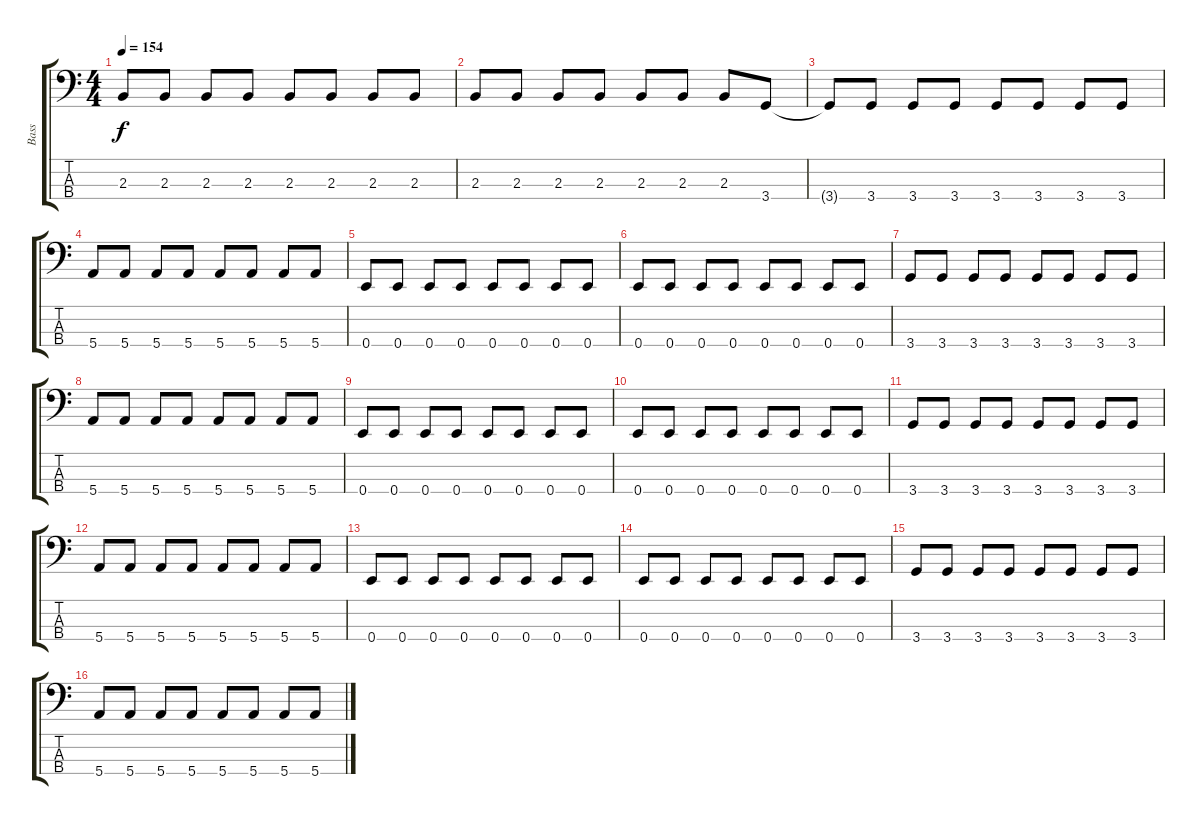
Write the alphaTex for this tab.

\track ("Bass" "Bass") {instrument electricbassfinger}
\staff {score tabs}
\tuning (G2 D2 A1 E1) {hide}
\ts (4 4)
\tempo 154
\clef f4
\ks c
2.3{t}.8{dy f} 2.3.8 2.3.8 2.3.8 2.3.8 2.3.8 2.3.8 2.3.8 |
2.3.8 2.3.8 2.3.8 2.3.8 2.3.8 2.3.8 2.3.8 3.4.8 |
3.4{t}.8 3.4.8 3.4.8 3.4.8 3.4.8 3.4.8 3.4.8 3.4.8 |
5.4.8 5.4.8 5.4.8 5.4.8 5.4.8 5.4.8 5.4.8 5.4.8 |
0.4.8 0.4.8 0.4.8 0.4.8 0.4.8 0.4.8 0.4.8 0.4.8 |
0.4.8 0.4.8 0.4.8 0.4.8 0.4.8 0.4.8 0.4.8 0.4.8 |
3.4.8 3.4.8 3.4.8 3.4.8 3.4.8 3.4.8 3.4.8 3.4.8 |
5.4.8 5.4.8 5.4.8 5.4.8 5.4.8 5.4.8 5.4.8 5.4.8 |
0.4.8 0.4.8 0.4.8 0.4.8 0.4.8 0.4.8 0.4.8 0.4.8 |
0.4.8 0.4.8 0.4.8 0.4.8 0.4.8 0.4.8 0.4.8 0.4.8 |
3.4.8 3.4.8 3.4.8 3.4.8 3.4.8 3.4.8 3.4.8 3.4.8 |
5.4.8 5.4.8 5.4.8 5.4.8 5.4.8 5.4.8 5.4.8 5.4.8 |
0.4.8 0.4.8 0.4.8 0.4.8 0.4.8 0.4.8 0.4.8 0.4.8 |
0.4.8 0.4.8 0.4.8 0.4.8 0.4.8 0.4.8 0.4.8 0.4.8 |
3.4.8 3.4.8 3.4.8 3.4.8 3.4.8 3.4.8 3.4.8 3.4.8 |
5.4.8 5.4.8 5.4.8 5.4.8 5.4.8 5.4.8 5.4.8 5.4.8
